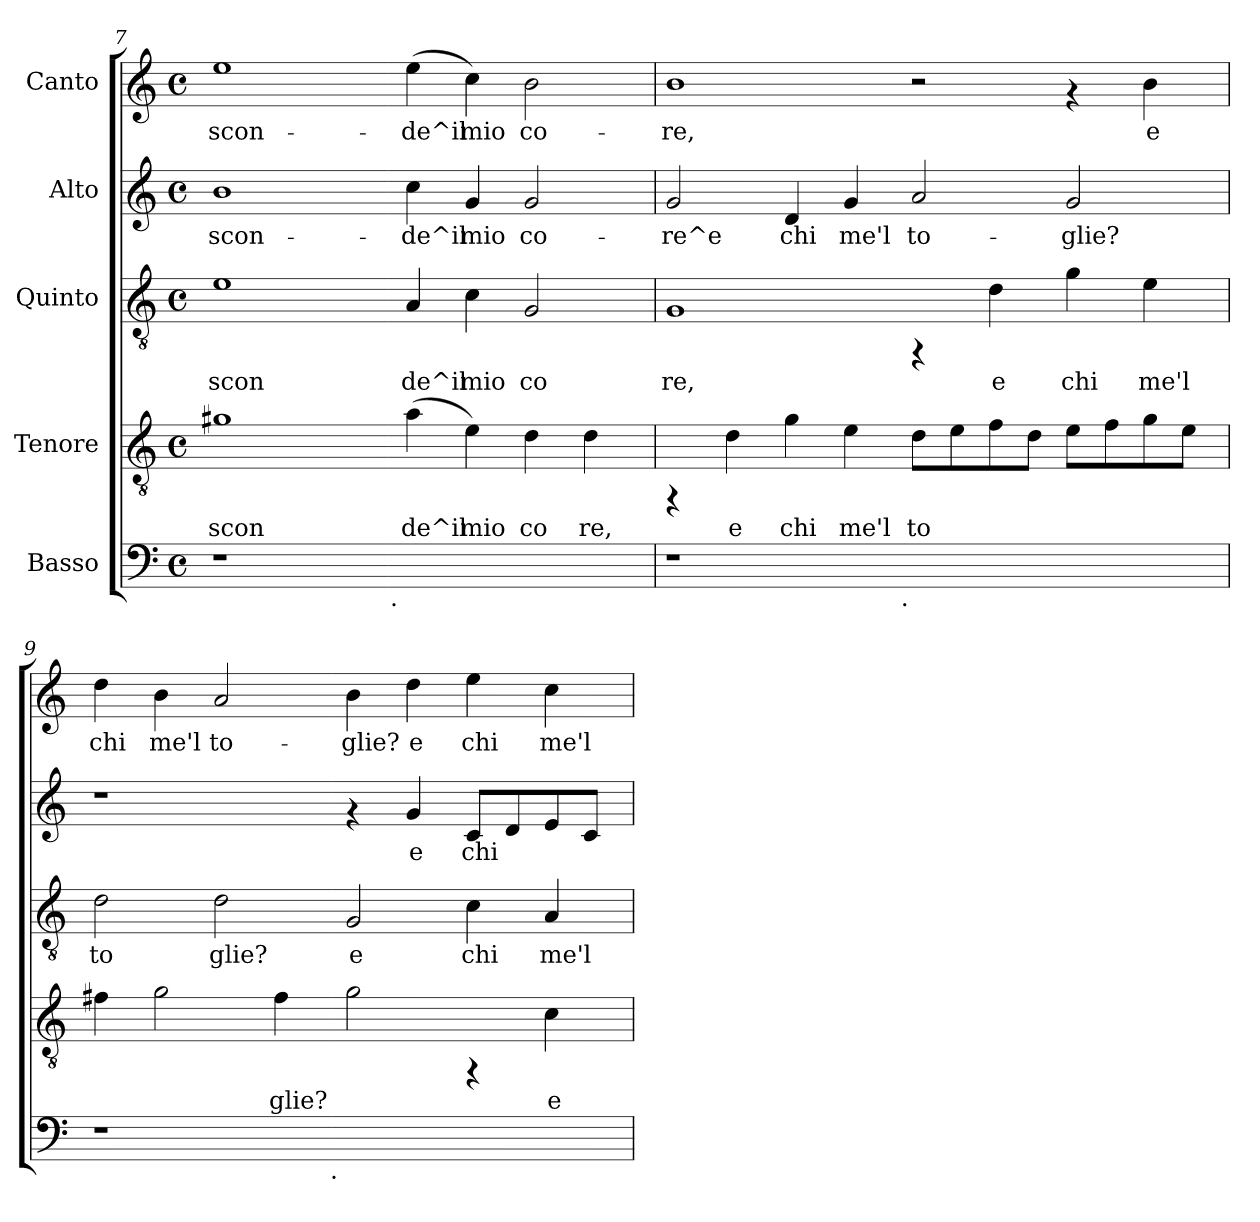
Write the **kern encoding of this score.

**kern	**kern	**text	**kern	**text	**kern	**text	**kern	**text
*part5	*part4	*part4	*part3	*part3	*part2	*part2	*part1	*part1
*staff5	*staff4	*staff4	*staff3	*staff3	*staff2	*staff2	*staff1	*staff1
*I"Basso	*I"Tenore	*	*I"Quinto	*	*I"Alto	*	*I"Canto	*
*clefF4	*clefGv2	*	*clefGv2	*	*clefG2	*	*clefG2	*
*k[]	*k[]	*	*k[]	*	*k[]	*	*k[]	*
*C:	*C:	*	*C:	*	*C:	*	*C:	*
*M4/4	*M4/4	*	*M4/4	*	*M4/4	*	*M4/4	*
*met(c)	*met(c)	*	*met(c)	*	*met(c)	*	*met(c)	*
=7	=7	=7	=7	=7	=7	=7	=7	=7
!	!	!LO:LY:b:cj	!	!LO:LY:b:cj	!	!LO:LY:b:cj	!	!LO:LY:b:cj
*^	*	*	*	*	*	*	*	*
1r	2ryy	1g#X	scon	1e	scon	1b	-scon-	1ee	-scon-
.	4...ryy	.	.	.	.	.	.	.	.
!	!LO:TX:b:t=.	!	!	!	!	!	!	!	!
.	1ryy	.	.	.	.	.	.	.	.
!	!	!	!LO:LY:b:cj	!	!LO:LY:b:cj	!	!LO:LY:b:cj	!	!LO:LY:b:cj
1ryy	.	(<4a\	de^il	4A/	de^il	4cc\	-de^il	(<4ee\	-de^il
!	!	!	!LO:LY:b:cj	!	!LO:LY:b:cj	!	!LO:LY:b:cj	!	!LO:LY:b:cj
.	.	4e\)	mio	4c\	mio	4g/	mio	4cc\)	mio
!	!	!	!LO:LY:b:cj	!	!LO:LY:b:cj	!	!LO:LY:b:cj	!	!LO:LY:b:cj
.	.	4d\	co	2G/	co	2g/	co-	2b\	co-
!	!	!	!LO:LY:b:cj	!	!	!	!	!	!
.	.	4d\	re,	.	.	.	.	.	.
.	32ryy	.	.	.	.	.	.	.	.
=8	=8	=8	=8	=8	=8	=8	=8	=8	=8
!	!	!	!	!	!LO:LY:b:cj	!	!LO:LY:b:cj	!	!LO:LY:b:cj
1r	2ryy	4rFF	.	1G	re,	2g/	-re^e	1b	-re,
!	!	!	!LO:LY:b:cj	!	!	!	!	!	!
.	.	4d\	e	.	.	.	.	.	.
!	!	!	!LO:LY:b:cj	!	!	!	!LO:LY:b:cj	!	!
.	4ryy	4g\	chi	.	.	4d/	chi	.	.
!	!	!	!LO:LY:b:cj	!	!	!	!LO:LY:b:cj	!	!
.	8...ryy	4e\	me'l	.	.	4g/	me'l	.	.
!	!LO:TX:b:t=.	!	!	!	!	!	!	!	!
.	1ryy	.	.	.	.	.	.	.	.
!	!	!	!LO:LY:b:cj	!	!	!	!LO:LY:b:cj	!	!
1ryy	.	8d\L	to	4rFF	.	2a/	to-	2r	.
!	!	!	!LO:LY:b:cj	!	!	!	!	!	!
.	.	8e\	.	.	.	.	.	.	.
!	!	!	!LO:LY:b:cj	!	!LO:LY:b:cj	!	!	!	!
.	.	8f\	.	4d\	e	.	.	.	.
!	!	!	!LO:LY:b:cj	!	!	!	!	!	!
.	.	8d\J	.	.	.	.	.	.	.
!	!	!	!LO:LY:b:cj	!	!LO:LY:b:cj	!	!LO:LY:b:cj	!	!
.	.	8e\L	.	4g\	chi	2g/	-glie?	4rf	.
!	!	!	!LO:LY:b:cj	!	!	!	!	!	!
.	.	8f\	.	.	.	.	.	.	.
!	!	!	!LO:LY:b:cj	!	!LO:LY:b:cj	!	!	!	!LO:LY:b:cj
.	.	8g\	.	4e\	me'l	.	.	4b\	e
!	!	!	!LO:LY:b:cj	!	!	!	!	!	!
.	.	8e\J	.	.	.	.	.	.	.
.	64ryy	.	.	.	.	.	.	.	.
=9	=9	=9	=9	=9	=9	=9	=9	=9	=9
!	!	!	!LO:LY:b:cj	!	!LO:LY:b:cj	!	!	!	!LO:LY:b:cj
1r	2ryy	4f#X\	.	2d\	to	1r	.	4dd\	chi
!	!	!	!LO:LY:b:cj	!	!	!	!	!	!LO:LY:b:cj
.	.	2g\	.	.	.	.	.	4b\	me'l
!	!	!	!	!	!LO:LY:b:cj	!	!	!	!LO:LY:b:cj
.	4...ryy	.	.	2d\	glie?	.	.	2a/	to-
!	!	!	!LO:LY:b:cj	!	!	!	!	!	!
.	.	4f#\	glie?	.	.	.	.	.	.
!	!LO:TX:b:t=.	!	!	!	!	!	!	!	!
.	1ryy	.	.	.	.	.	.	.	.
!	!	!	!LO:LY:b:cj	!	!LO:LY:b:cj	!	!	!	!LO:LY:b:cj
1ryy	.	2g\	.	2G/	e	4rf	.	4b\	-glie?
!	!	!	!	!	!	!	!LO:LY:b:cj	!	!LO:LY:b:cj
.	.	.	.	.	.	4g/	e	4dd\	e
!	!	!	!	!	!LO:LY:b:cj	!	!LO:LY:b:cj	!	!LO:LY:b:cj
.	.	4rFF	.	4c\	chi	8c/L	chi	4ee\	chi
!	!	!	!	!	!	!	!LO:LY:b:cj	!	!
.	.	.	.	.	.	8d/	.	.	.
!	!	!	!LO:LY:b:cj	!	!LO:LY:b:cj	!	!LO:LY:b:cj	!	!LO:LY:b:cj
.	.	4c\	e	4A/	me'l	8e/	.	4cc\	me'l
!	!	!	!	!	!	!	!LO:LY:b:cj	!	!
.	.	.	.	.	.	8c/J	.	.	.
.	32ryy	.	.	.	.	.	.	.	.
*v	*v	*	*	*	*	*	*	*	*
=	=	=	=	=	=	=	=	=
*-	*-	*-	*-	*-	*-	*-	*-	*-
